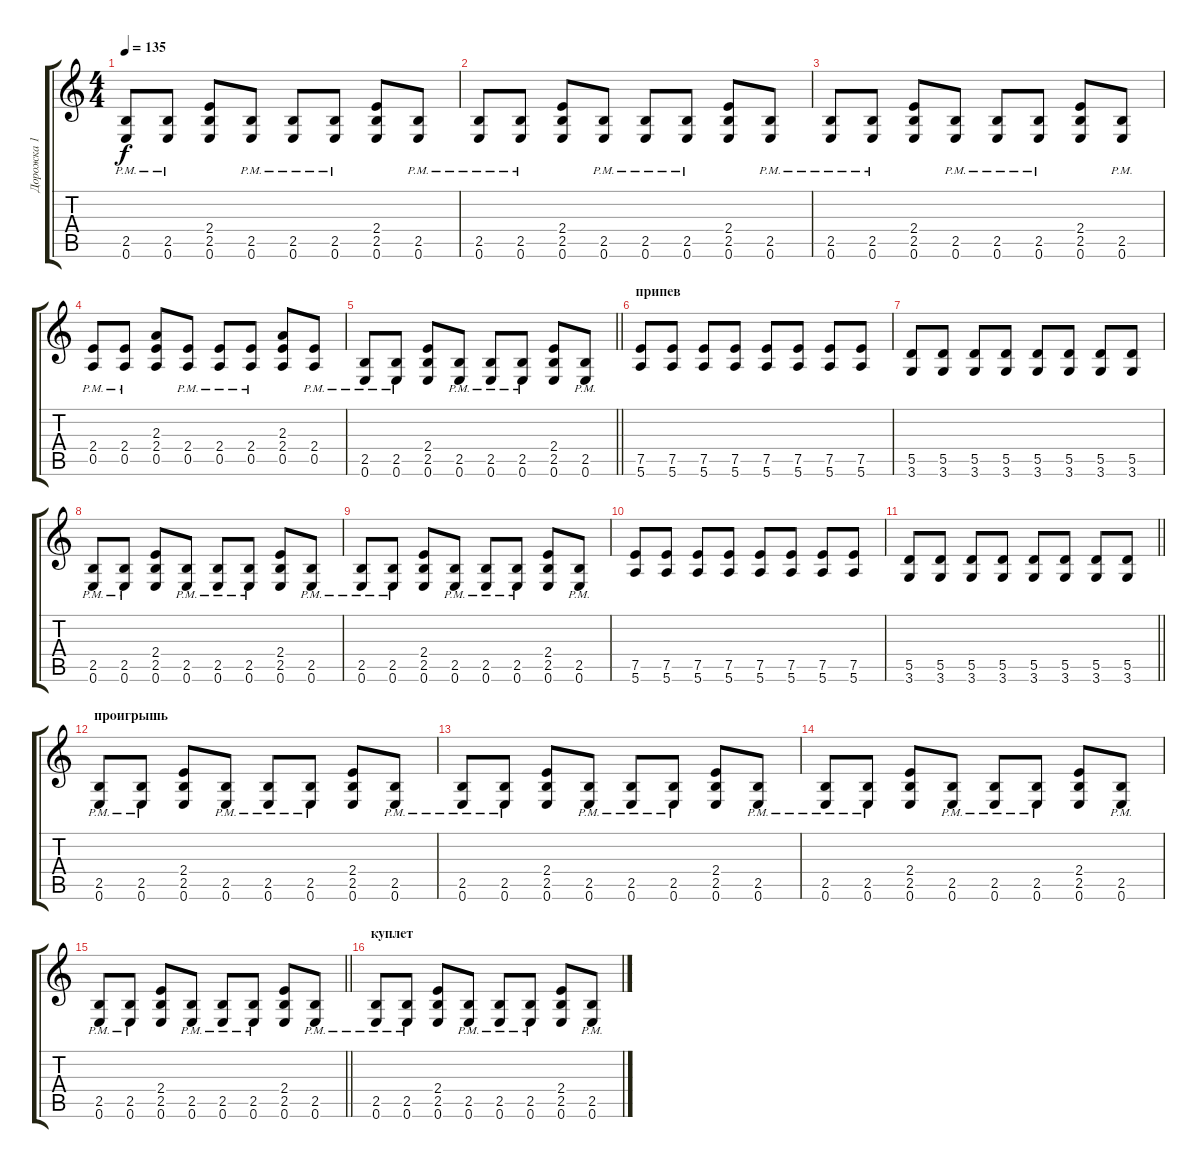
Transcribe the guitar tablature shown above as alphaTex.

\track ("Дорожка 1" "Дорожка 1") {instrument distortionguitar}
\staff {score tabs}
\tuning (E4 B3 G3 D3 A2 E2) {hide}
\ts (4 4)
\tempo 135
\clef g2
\ks c
(2.5{pm} 0.6{pm}).8{dy f} (2.5{pm} 0.6{pm}).8 (2.4 2.5 0.6).8 (2.5{pm} 0.6{pm}).8 (2.5{pm} 0.6{pm}).8 (2.5{pm} 0.6{pm}).8 (2.4 2.5 0.6).8 (2.5{pm} 0.6{pm}).8 |
(2.5{pm} 0.6{pm}).8 (2.5{pm} 0.6{pm}).8 (2.4 2.5 0.6).8 (2.5{pm} 0.6{pm}).8 (2.5{pm} 0.6{pm}).8 (2.5{pm} 0.6{pm}).8 (2.4 2.5 0.6).8 (2.5{pm} 0.6{pm}).8 |
(2.5{pm} 0.6{pm}).8 (2.5{pm} 0.6{pm}).8 (2.4 2.5 0.6).8 (2.5{pm} 0.6{pm}).8 (2.5{pm} 0.6{pm}).8 (2.5{pm} 0.6{pm}).8 (2.4 2.5 0.6).8 (2.5{pm} 0.6{pm}).8 |
(2.4{pm} 0.5{pm}).8 (2.4{pm} 0.5{pm}).8 (2.3 2.4 0.5).8 (2.4{pm} 0.5{pm}).8 (2.4{pm} 0.5{pm}).8 (2.4{pm} 0.5{pm}).8 (2.3 2.4 0.5).8 (2.4{pm} 0.5{pm}).8 |
\barLineRight lightlight
(2.5{pm} 0.6{pm}).8 (2.5{pm} 0.6{pm}).8 (2.4 2.5 0.6).8 (2.5{pm} 0.6{pm}).8 (2.5{pm} 0.6{pm}).8 (2.5{pm} 0.6{pm}).8 (2.4 2.5 0.6).8 (2.5{pm} 0.6{pm}).8 |
\section ("" "припев")
(7.5 5.6).8 (7.5 5.6).8 (7.5 5.6).8 (7.5 5.6).8 (7.5 5.6).8 (7.5 5.6).8 (7.5 5.6).8 (7.5 5.6).8 |
(5.5 3.6).8 (5.5 3.6).8 (5.5 3.6).8 (5.5 3.6).8 (5.5 3.6).8 (5.5 3.6).8 (5.5 3.6).8 (5.5 3.6).8 |
(2.5{pm} 0.6{pm}).8 (2.5{pm} 0.6{pm}).8 (2.4 2.5 0.6).8 (2.5{pm} 0.6{pm}).8 (2.5{pm} 0.6{pm}).8 (2.5{pm} 0.6{pm}).8 (2.4 2.5 0.6).8 (2.5{pm} 0.6{pm}).8 |
(2.5{pm} 0.6{pm}).8 (2.5{pm} 0.6{pm}).8 (2.4 2.5 0.6).8 (2.5{pm} 0.6{pm}).8 (2.5{pm} 0.6{pm}).8 (2.5{pm} 0.6{pm}).8 (2.4 2.5 0.6).8 (2.5{pm} 0.6{pm}).8 |
(7.5 5.6).8 (7.5 5.6).8 (7.5 5.6).8 (7.5 5.6).8 (7.5 5.6).8 (7.5 5.6).8 (7.5 5.6).8 (7.5 5.6).8 |
\barLineRight lightlight
(5.5 3.6).8 (5.5 3.6).8 (5.5 3.6).8 (5.5 3.6).8 (5.5 3.6).8 (5.5 3.6).8 (5.5 3.6).8 (5.5 3.6).8 |
\section ("" "проигрышь")
(2.5{pm} 0.6{pm}).8 (2.5{pm} 0.6{pm}).8 (2.4 2.5 0.6).8 (2.5{pm} 0.6{pm}).8 (2.5{pm} 0.6{pm}).8 (2.5{pm} 0.6{pm}).8 (2.4 2.5 0.6).8 (2.5{pm} 0.6{pm}).8 |
(2.5{pm} 0.6{pm}).8 (2.5{pm} 0.6{pm}).8 (2.4 2.5 0.6).8 (2.5{pm} 0.6{pm}).8 (2.5{pm} 0.6{pm}).8 (2.5{pm} 0.6{pm}).8 (2.4 2.5 0.6).8 (2.5{pm} 0.6{pm}).8 |
(2.5{pm} 0.6{pm}).8 (2.5{pm} 0.6{pm}).8 (2.4 2.5 0.6).8 (2.5{pm} 0.6{pm}).8 (2.5{pm} 0.6{pm}).8 (2.5{pm} 0.6{pm}).8 (2.4 2.5 0.6).8 (2.5{pm} 0.6{pm}).8 |
\barLineRight lightlight
(2.5{pm} 0.6{pm}).8 (2.5{pm} 0.6{pm}).8 (2.4 2.5 0.6).8 (2.5{pm} 0.6{pm}).8 (2.5{pm} 0.6{pm}).8 (2.5{pm} 0.6{pm}).8 (2.4 2.5 0.6).8 (2.5{pm} 0.6{pm}).8 |
\section ("" "куплет")
(2.5{pm} 0.6{pm}).8 (2.5{pm} 0.6{pm}).8 (2.4 2.5 0.6).8 (2.5{pm} 0.6{pm}).8 (2.5{pm} 0.6{pm}).8 (2.5{pm} 0.6{pm}).8 (2.4 2.5 0.6).8 (2.5{pm} 0.6{pm}).8
